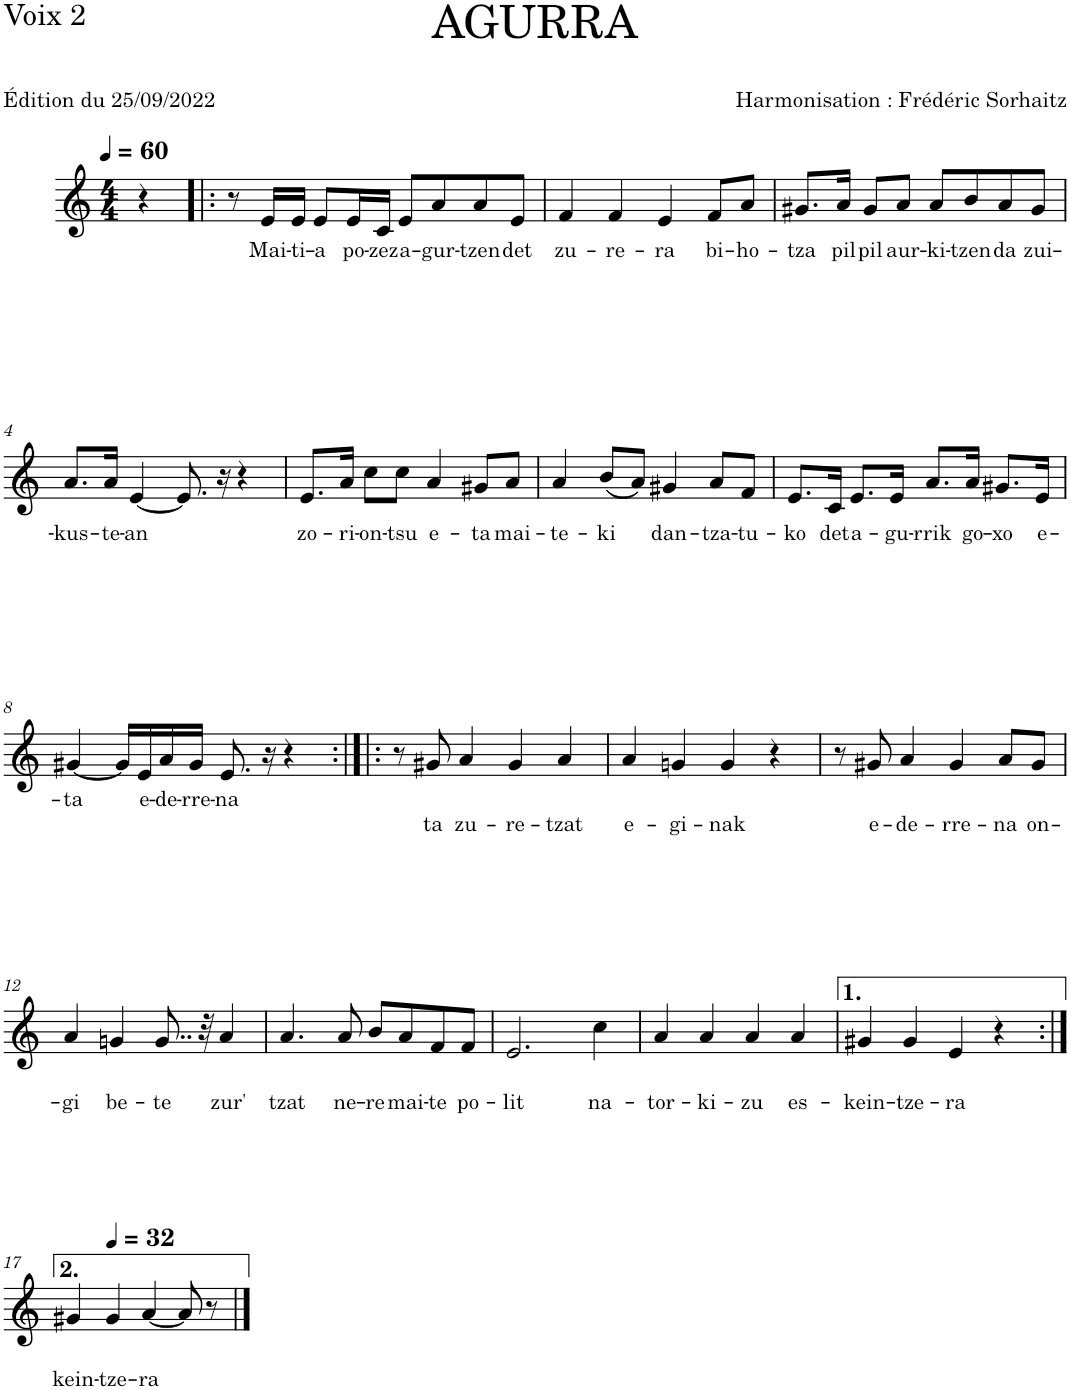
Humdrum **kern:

**kern	**text	**text
*part1	*part1	*part1
*staff1	*staff1	*staff1
*I"Voix 2	*	*
*I'V.2	*	*
*clefG2	*	*
*k[]	*	*
*M4/4	*	*
*MM60	*	*
=	=	=
4r	.	.
=1!|:	=1!|:	=1!|:
8r	.	.
!	!LO:LY:b	!
16e/LL	Mai-	.
!	!LO:LY:b	!
16e/JJ	-ti-	.
!	!LO:LY:b	!
8e/L	-a	.
!	!LO:LY:b	!
16e/L	po-	.
!	!LO:LY:b	!
16c/JJ	-zez	.
!	!LO:LY:b	!
8e/L	a-	.
!	!LO:LY:b	!
8a/	-gur-	.
!	!LO:LY:b	!
8a/	-tzen	.
!	!LO:LY:b	!
8e/J	det	.
=2	=2	=2
!	!LO:LY:b	!
4f/	zu-	.
!	!LO:LY:b	!
4f/	-re-	.
!	!LO:LY:b	!
4e/	-ra	.
!	!LO:LY:b	!
8f/L	bi-	.
!	!LO:LY:b	!
8a/J	-ho-	.
=3	=3	=3
!	!LO:LY:b	!
8.g#X/L	-tza	.
!	!LO:LY:b	!
16a/Jk	pil	.
!	!LO:LY:b	!
8g#/L	pil	.
!	!LO:LY:b	!
8a/J	aur-	.
!	!LO:LY:b	!
8a/L	-ki-	.
!	!LO:LY:b	!
8b/	-tzen	.
!	!LO:LY:b	!
8a/	da	.
!	!LO:LY:b	!
8g#/J	zui-	.
!!LO:LB:g=z
=4	=4	=4
!	!LO:LY:b	!
8.a/L	-kus-	.
!	!LO:LY:b	!
16a/Jk	-te-	.
!	!LO:LY:b	!
[4e/	-an	.
8.e/]	.	.
16r	.	.
4r	.	.
=5	=5	=5
!	!LO:LY:b	!
8.e/L	zo-	.
!	!LO:LY:b	!
16a/Jk	-ri-	.
!	!LO:LY:b	!
8cc\L	-on-	.
!	!LO:LY:b	!
8cc\J	-tsu	.
!	!LO:LY:b	!
4a/	e-	.
!	!LO:LY:b	!
8g#X/L	-ta	.
!	!LO:LY:b	!
8a/J	mai-	.
=6	=6	=6
!	!LO:LY:b	!
4a/	-te-	.
!	!LO:LY:b	!
(8b/L	-ki	.
8a/J)	.	.
!	!LO:LY:b	!
4g#X/	dan-	.
!	!LO:LY:b	!
8a/L	-tza-	.
!	!LO:LY:b	!
8f/J	-tu-	.
=7	=7	=7
!	!LO:LY:b	!
8.e/L	-ko	.
!	!LO:LY:b	!
16c/Jk	det	.
!	!LO:LY:b	!
8.e/L	a-	.
!	!LO:LY:b	!
16e/Jk	-gu-	.
!	!LO:LY:b	!
8.a/L	-rrik	.
!	!LO:LY:b	!
16a/Jk	go-	.
!	!LO:LY:b	!
8.g#X/L	-xo	.
!	!LO:LY:b	!
16e/Jk	e-	.
!!LO:LB:g=z
=8	=8	=8
!	!LO:LY:b	!
[4g#X/	-ta	.
16g#/LL]	.	.
!	!LO:LY:b	!
16e/	e-	.
!	!LO:LY:b	!
16a/	-de-	.
!	!LO:LY:b	!
16g#/JJ	-rre-	.
!	!LO:LY:b	!
8.e/	-na	.
16r	.	.
4r	.	.
=9:|!|:	=9:|!|:	=9:|!|:
8r	.	.
!	!	!LO:LY:b
8g#X/	.	ta
!	!	!LO:LY:b
4a/	.	zu-
!	!	!LO:LY:b
4g#/	.	-re-
!	!	!LO:LY:b
4a/	.	-tzat
=10	=10	=10
!	!	!LO:LY:b
4a/	.	e-
!	!	!LO:LY:b
4gn/	.	-gi-
!	!	!LO:LY:b
4g/	.	-nak
4r	.	.
=11	=11	=11
8r	.	.
!	!	!LO:LY:b
8g#X/	.	e-
!	!	!LO:LY:b
4a/	.	-de-
!	!	!LO:LY:b
4g#/	.	-rre-
!	!	!LO:LY:b
8a/L	.	-na
!	!	!LO:LY:b
8g#/J	.	on-
!!LO:LB:g=z
=12	=12	=12
!	!	!LO:LY:b
4a/	.	-gi
!	!	!LO:LY:b
4gn/	.	be-
!	!	!LO:LY:b
8..g/	.	-te
32r	.	.
!	!	!LO:LY:b
4a/	.	zur'
=13	=13	=13
!	!	!LO:LY:b
4.a/	.	-tzat
!	!	!LO:LY:b
8a/	.	ne-
!	!	!LO:LY:b
8b/L	.	-re
!	!	!LO:LY:b
8a/	.	mai-
!	!	!LO:LY:b
8f/	.	-te
!	!	!LO:LY:b
8f/J	.	po-
=14	=14	=14
!	!	!LO:LY:b
2.e/	.	-lit
!	!	!LO:LY:b
4cc\	.	na-
=15	=15	=15
!	!	!LO:LY:b
4a/	.	-tor-
!	!	!LO:LY:b
4a/	.	-ki-
!	!	!LO:LY:b
4a/	.	-zu
!	!	!LO:LY:b
4a/	.	es-
=16	=16	=16
!	!	!LO:LY:b
4g#X/	.	-kein-
!	!	!LO:LY:b
4g#/	.	-tze-
!	!	!LO:LY:b
4e/	.	-ra
4r	.	.
!!LO:LB:g=z
=17:|!	=17:|!	=17:|!
!	!	!LO:LY:b
4g#X/	.	-kein-
*MM32	*	*
!	!	!LO:LY:b
4g#/	.	-tze-
!	!	!LO:LY:b
[4a/	.	-ra
8a/]	.	.
8r	.	.
==	==	==
*-	*-	*-
